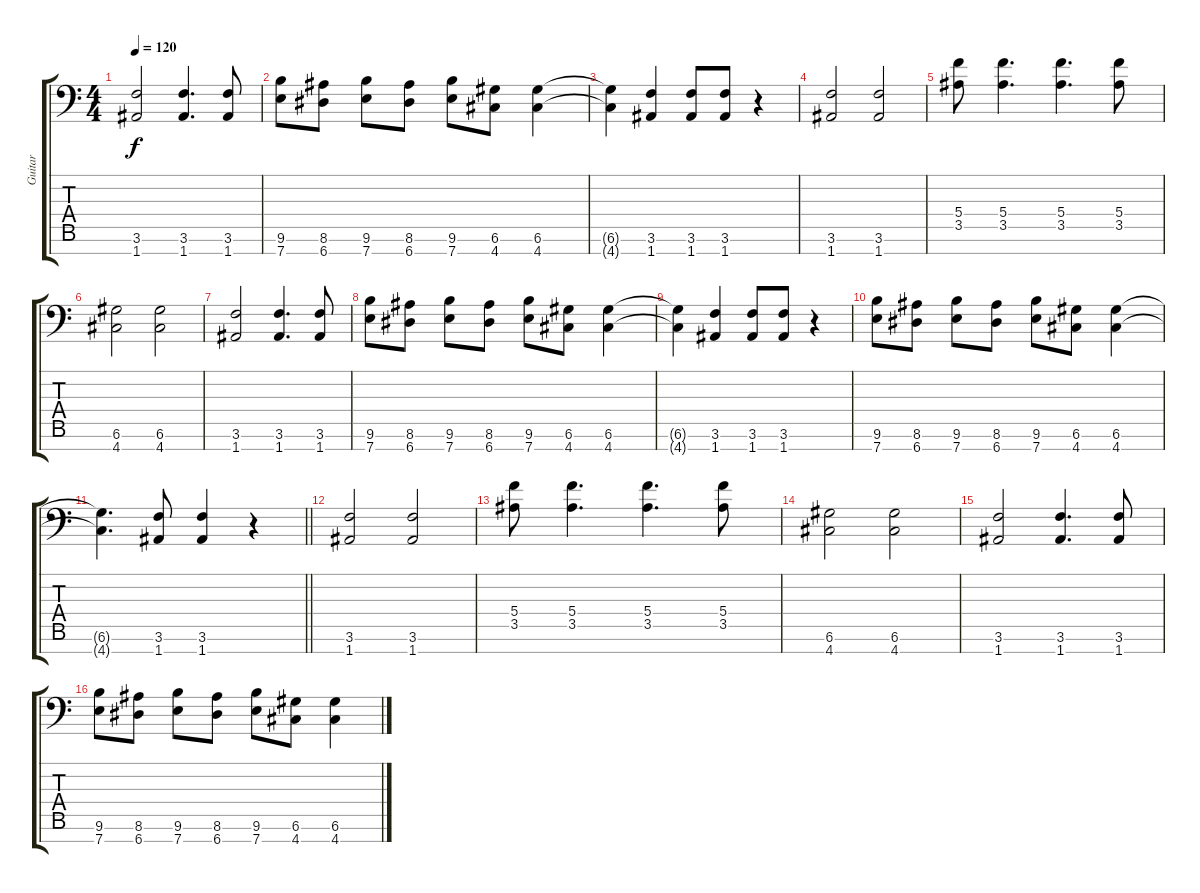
\track ("Guitar" "Guitar") {instrument distortionguitar}
\staff {score tabs}
\tuning (D4 A3 F3 C3 G2 D2 A1) {hide}
\ts (4 4)
\tempo 120
\clef f4
\ks c
(3.6 1.7).2{dy f} (3.6 1.7).4{d} (3.6 1.7).8 |
(9.6 7.7).8 (8.6 6.7).8 (9.6 7.7).8 (8.6 6.7).8 (9.6 7.7).8 (6.6 4.7).8 (6.6 4.7).4 |
(6.6{t} 4.7{t}).4 (3.6 1.7).4 (3.6 1.7).8 (3.6 1.7).8 r.4 |
(3.6 1.7).2 (3.6 1.7).2 |
(5.4 3.5).8 (5.4 3.5).4{d} (5.4 3.5).4{d} (5.4 3.5).8 |
(6.6 4.7).2 (6.6 4.7).2 |
(3.6 1.7).2 (3.6 1.7).4{d} (3.6 1.7).8 |
(9.6 7.7).8 (8.6 6.7).8 (9.6 7.7).8 (8.6 6.7).8 (9.6 7.7).8 (6.6 4.7).8 (6.6 4.7).4 |
(6.6{t} 4.7{t}).4 (3.6 1.7).4 (3.6 1.7).8 (3.6 1.7).8 r.4 |
(9.6 7.7).8 (8.6 6.7).8 (9.6 7.7).8 (8.6 6.7).8 (9.6 7.7).8 (6.6 4.7).8 (6.6 4.7).4 |
\barLineRight lightlight
(6.6{t} 4.7{t}).4{d} (3.6 1.7).8 (3.6 1.7).4 r.4 |
(3.6 1.7).2 (3.6 1.7).2 |
(5.4 3.5).8 (5.4 3.5).4{d} (5.4 3.5).4{d} (5.4 3.5).8 |
(6.6 4.7).2 (6.6 4.7).2 |
(3.6 1.7).2 (3.6 1.7).4{d} (3.6 1.7).8 |
(9.6 7.7).8 (8.6 6.7).8 (9.6 7.7).8 (8.6 6.7).8 (9.6 7.7).8 (6.6 4.7).8 (6.6 4.7).4
